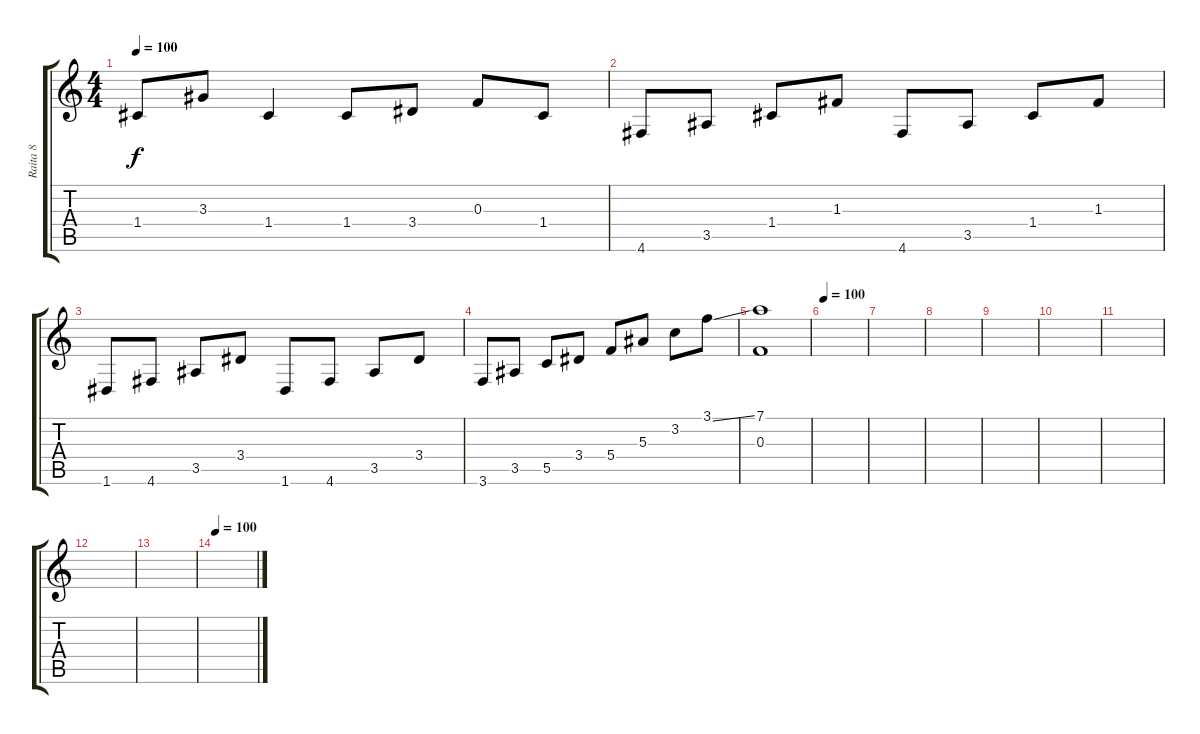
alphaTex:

\track ("Raita 8" "Raita 8") {instrument acousticguitarsteel}
\staff {score tabs}
\tuning (D4 A3 F3 C3 G2 D2) {hide}
\ts (4 4)
\tempo 100
\clef g2
\ks c
1.4.8{dy f} 3.3.8 1.4.4 1.4.8 3.4.8 0.3.8 1.4.8 |
4.6.8 3.5.8 1.4.8 1.3.8 4.6.8 3.5.8 1.4.8 1.3.8 |
1.6.8 4.6.8 3.5.8 3.4.8 1.6.8 4.6.8 3.5.8 3.4.8 |
3.6.8 3.5.8 5.5.8 3.4.8 5.4.8 5.3.8 3.2.8 3.1{ss}.8 |
(7.1 0.3).1 |
\tempo 100
|
|
|
|
|
|
|
|
\tempo 100
